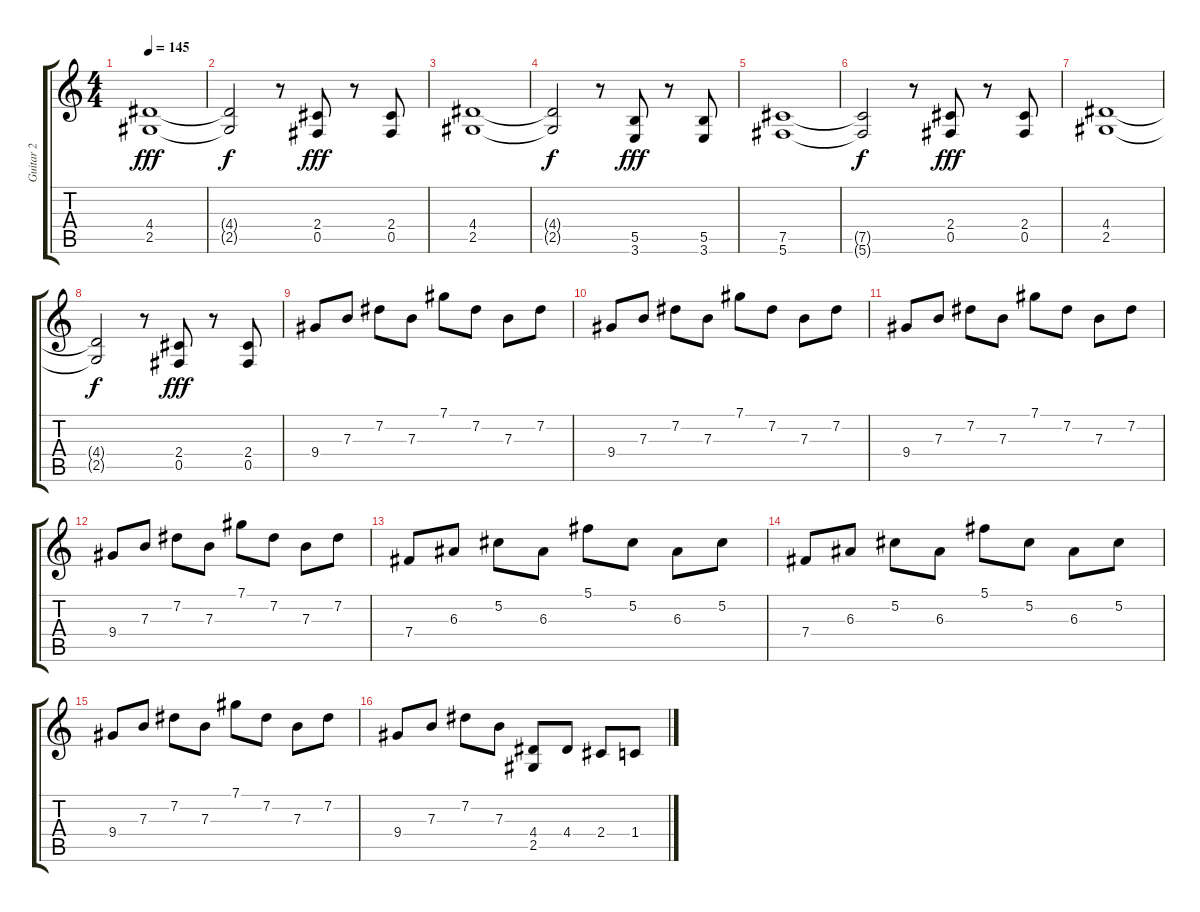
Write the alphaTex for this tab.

\track ("Guitar 2" "Guitar 2") {instrument distortionguitar}
\staff {score tabs}
\tuning (Db4 Ab3 E3 B2 Gb2 Db2) {hide}
\ts (4 4)
\tempo 145
\clef g2
\ks c
(4.4 2.5).1{dy fff} |
(4.4{t} 2.5{t}).2{dy f} r.8 (2.4 0.5).8{dy fff} r.8 (2.4 0.5).8 |
(4.4 2.5).1 |
(4.4{t} 2.5{t}).2{dy f} r.8 (5.5 3.6).8{dy fff} r.8 (5.5 3.6).8 |
(7.5 5.6).1 |
(7.5{t} 5.6{t}).2{dy f} r.8 (2.4 0.5).8{dy fff} r.8 (2.4 0.5).8 |
(4.4 2.5).1 |
(4.4{t} 2.5{t}).2{dy f} r.8 (2.4 0.5).8{dy fff} r.8 (2.4 0.5).8 |
9.4.8 7.3.8 7.2.8 7.3.8 7.1.8 7.2.8 7.3.8 7.2.8 |
9.4.8 7.3.8 7.2.8 7.3.8 7.1.8 7.2.8 7.3.8 7.2.8 |
9.4.8 7.3.8 7.2.8 7.3.8 7.1.8 7.2.8 7.3.8 7.2.8 |
9.4.8 7.3.8 7.2.8 7.3.8 7.1.8 7.2.8 7.3.8 7.2.8 |
7.4.8 6.3.8 5.2.8 6.3.8 5.1.8 5.2.8 6.3.8 5.2.8 |
7.4.8 6.3.8 5.2.8 6.3.8 5.1.8 5.2.8 6.3.8 5.2.8 |
9.4.8 7.3.8 7.2.8 7.3.8 7.1.8 7.2.8 7.3.8 7.2.8 |
9.4.8 7.3.8 7.2.8 7.3.8 (4.4 2.5).8 4.4.8 2.4.8 1.4.8
